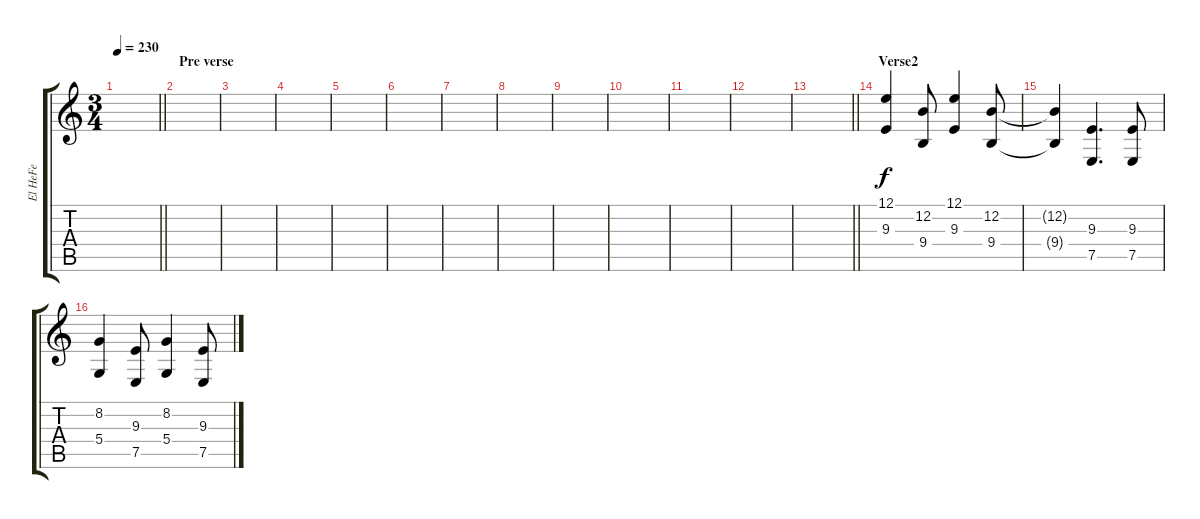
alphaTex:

\track ("El HeFe" "El HeFe") {instrument trumpet}
\staff {score tabs}
\tuning (E4 B3 G3 D3 A2 E2) {hide}
\ts (3 4)
\tempo 230
\clef g2
\barLineRight lightlight
\ks c
|
\section ("" "Pre verse")
|
|
|
|
|
|
|
|
|
|
|
\barLineRight lightlight
|
\section ("" "Verse2")
(12.1 9.3).4 (12.2 9.4).8 (12.1 9.3).4 (12.2 9.4).8 |
(12.2{t} 9.4{t}).4 (9.3 7.5).4{d} (9.3 7.5).8 |
(8.2 5.4).4 (9.3 7.5).8 (8.2 5.4).4 (9.3 7.5).8
